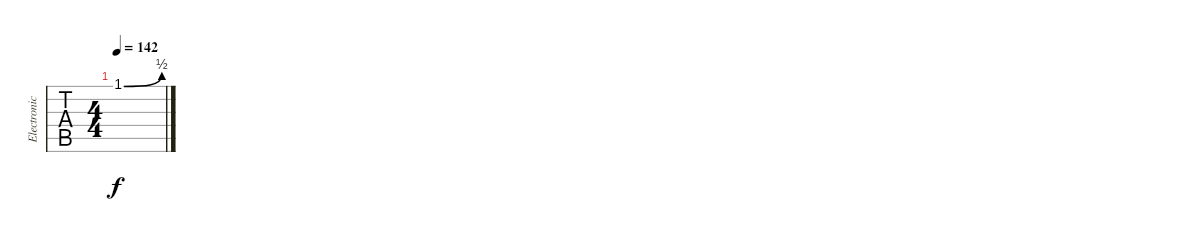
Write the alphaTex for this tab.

\track ("Electronic" "Electronic") {instrument stringensemble1}
\staff {tabs}
\tuning (E4 G3 Eb3 Bb2 F2 Bb1) {hide}
\ts (4 4)
\tempo 142
\clef f4
\ks c
1.1{be (bend 0 0 60 2) t}.1{dy f}
